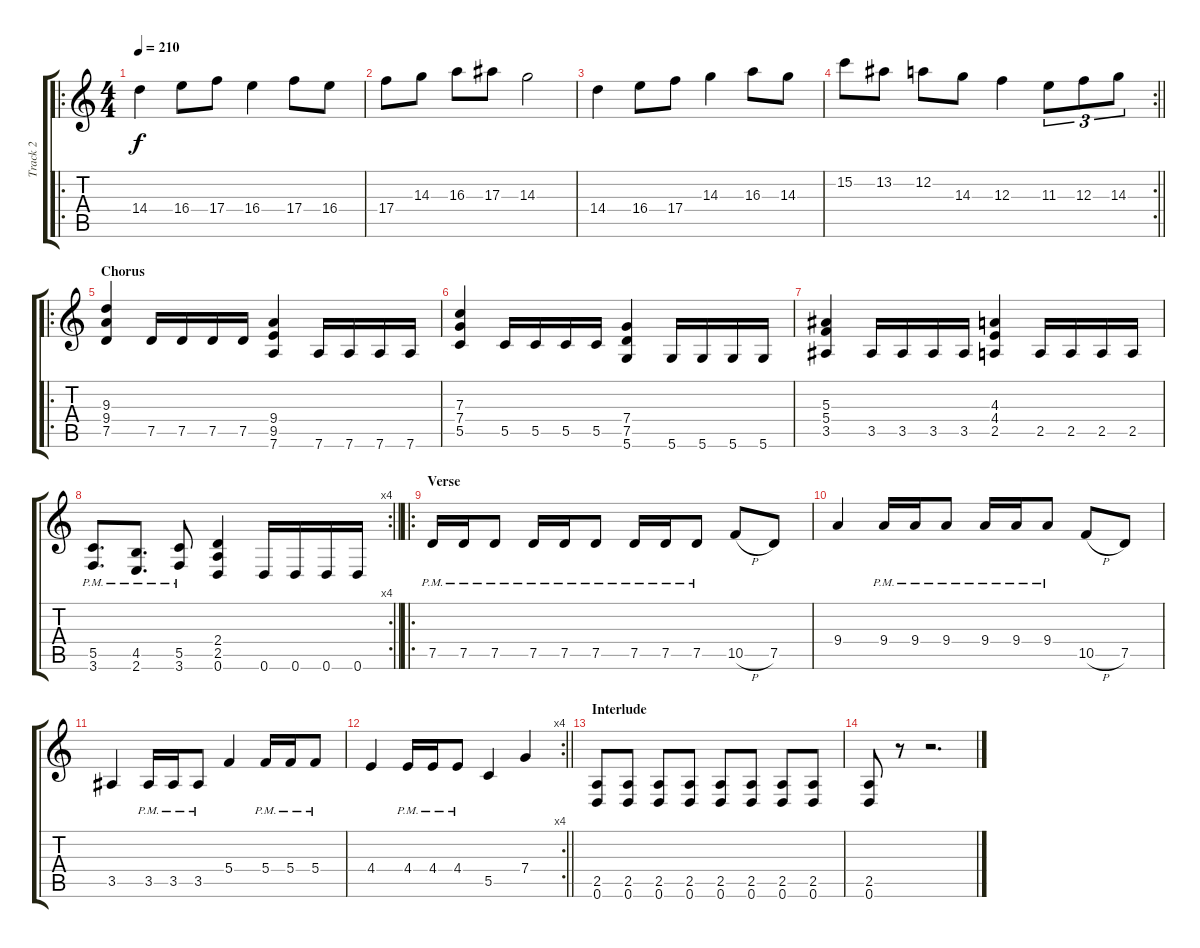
\track ("Track 2" "Track 2") {instrument distortionguitar}
\staff {score tabs}
\tuning (D4 A3 F3 C3 G2 D2) {hide}
\ro
\ts (4 4)
\tempo 210
\clef g2
\ks c
14.4.4{dy f instrument distortionguitar} 16.4.8 17.4.8 16.4.4 17.4.8 16.4.8 |
17.4.8 14.3.8 16.3.8 17.3.8 14.3.2 |
14.4.4 16.4.8 17.4.8 14.3.4 16.3.8 14.3.8 |
\rc 2
\barLineRight lightlight
15.2.8 13.2.8 12.2.8 14.3.8 12.3.4 11.3.8{tu (3 2)} 12.3.8{tu (3 2)} 14.3.8{tu (3 2)} |
\ro
\section ("" "Chorus")
(9.3 9.4 7.5).4 7.5.16 7.5.16 7.5.16 7.5.16 (9.4 9.5 7.6).4 7.6.16 7.6.16 7.6.16 7.6.16 |
(7.3 7.4 5.5).4 5.5.16 5.5.16 5.5.16 5.5.16 (7.4 7.5 5.6).4 5.6.16 5.6.16 5.6.16 5.6.16 |
(5.3 5.4 3.5).4 3.5.16 3.5.16 3.5.16 3.5.16 (4.3 4.4 2.5).4 2.5.16 2.5.16 2.5.16 2.5.16 |
\rc 4
\barLineRight lightlight
(5.5{pm} 3.6{pm}).8{d} (4.5{pm} 2.6{pm}).8{d} (5.5{pm} 3.6{pm}).8 (2.4 2.5 0.6).4 0.6.16 0.6.16 0.6.16 0.6.16 |
\ro
\section ("" "Verse")
7.5{pm}.16 7.5{pm}.16 7.5{pm}.8 7.5{pm}.16 7.5{pm}.16 7.5{pm}.8 7.5{pm}.16 7.5{pm}.16 7.5{pm}.8 10.5{h}.8 7.5.8 |
9.4.4 9.4{pm}.16 9.4{pm}.16 9.4{pm}.8 9.4{pm}.16 9.4{pm}.16 9.4{pm}.8 10.5{h}.8 7.5.8 |
3.5.4 3.5{pm}.16 3.5{pm}.16 3.5{pm}.8 5.4.4 5.4{pm}.16 5.4{pm}.16 5.4{pm}.8 |
\rc 4
\barLineRight lightlight
4.4.4 4.4{pm}.16 4.4{pm}.16 4.4{pm}.8 5.5.4 7.4.4 |
\section ("" "Interlude")
(2.5 0.6).8 (2.5 0.6).8 (2.5 0.6).8 (2.5 0.6).8 (2.5 0.6).8 (2.5 0.6).8 (2.5 0.6).8 (2.5 0.6).8 |
(2.5 0.6).8 r.8 r.2{d}
